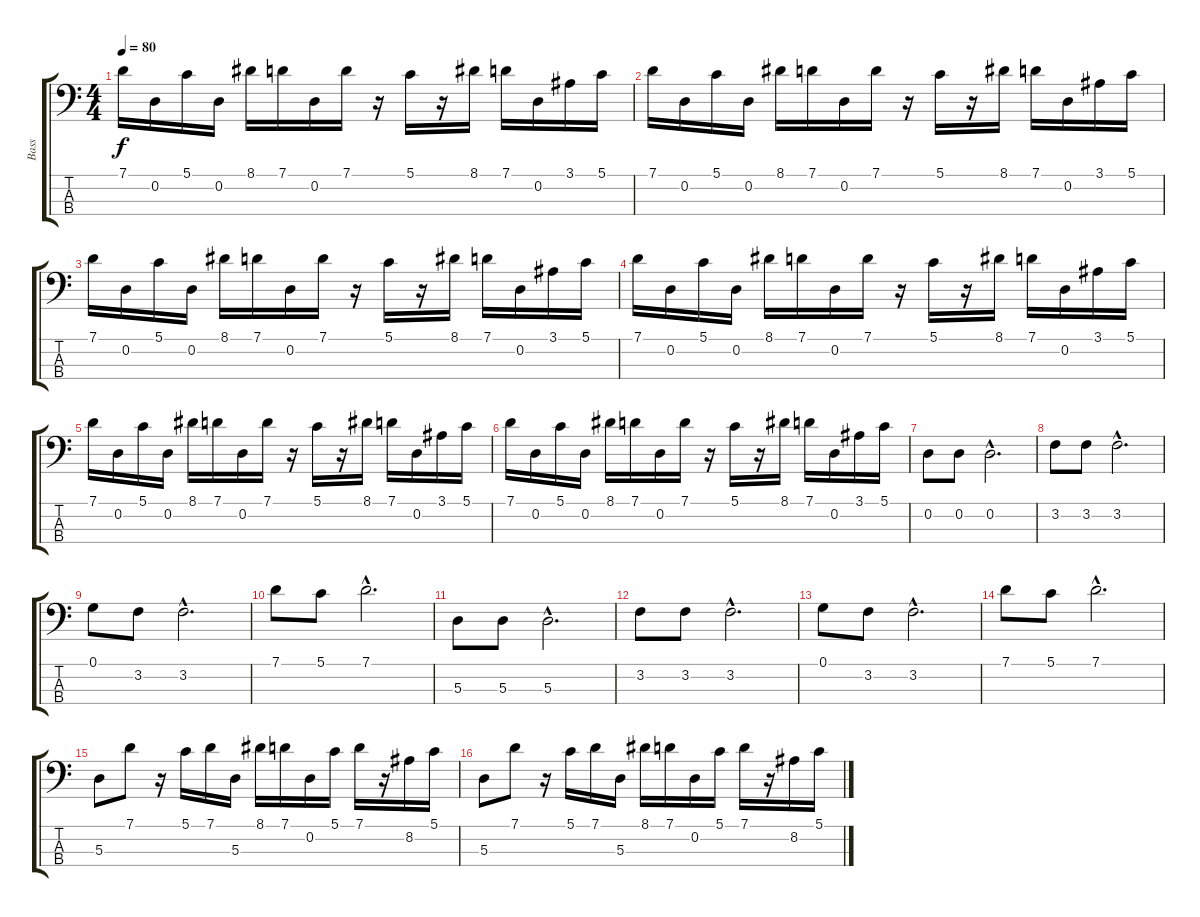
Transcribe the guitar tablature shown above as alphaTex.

\track ("Bass" "Bass") {instrument electricbasspick}
\staff {score tabs}
\tuning (G2 D2 A1 E1) {hide}
\ts (4 4)
\tempo 80
\clef f4
\ks c
7.1.16{dy f} 0.2.16 5.1.16 0.2.16 8.1.16 7.1.16 0.2.16 7.1.16 r.16 5.1.16 r.16 8.1.16 7.1.16 0.2.16 3.1.16 5.1.16 |
7.1.16 0.2.16 5.1.16 0.2.16 8.1.16 7.1.16 0.2.16 7.1.16 r.16 5.1.16 r.16 8.1.16 7.1.16 0.2.16 3.1.16 5.1.16 |
7.1.16 0.2.16 5.1.16 0.2.16 8.1.16 7.1.16 0.2.16 7.1.16 r.16 5.1.16 r.16 8.1.16 7.1.16 0.2.16 3.1.16 5.1.16 |
7.1.16 0.2.16 5.1.16 0.2.16 8.1.16 7.1.16 0.2.16 7.1.16 r.16 5.1.16 r.16 8.1.16 7.1.16 0.2.16 3.1.16 5.1.16 |
7.1.16 0.2.16 5.1.16 0.2.16 8.1.16 7.1.16 0.2.16 7.1.16 r.16 5.1.16 r.16 8.1.16 7.1.16 0.2.16 3.1.16 5.1.16 |
7.1.16 0.2.16 5.1.16 0.2.16 8.1.16 7.1.16 0.2.16 7.1.16 r.16 5.1.16 r.16 8.1.16 7.1.16 0.2.16 3.1.16 5.1.16 |
0.2.8 0.2.8 0.2{hac}.2{d} |
3.2.8 3.2.8 3.2{hac}.2{d} |
0.1.8 3.2.8 3.2{hac}.2{d} |
7.1.8 5.1.8 7.1{hac}.2{d} |
5.3.8 5.3.8 5.3{hac}.2{d} |
3.2.8 3.2.8 3.2{hac}.2{d} |
0.1.8 3.2.8 3.2{hac}.2{d} |
7.1.8 5.1.8 7.1{hac}.2{d} |
5.3.8 7.1.8 r.16 5.1.16 7.1.16 5.3.16 8.1.16 7.1.16 0.2.16 5.1.16 7.1.16 r.16 8.2.16 5.1.16 |
5.3.8 7.1.8 r.16 5.1.16 7.1.16 5.3.16 8.1.16 7.1.16 0.2.16 5.1.16 7.1.16 r.16 8.2.16 5.1.16
